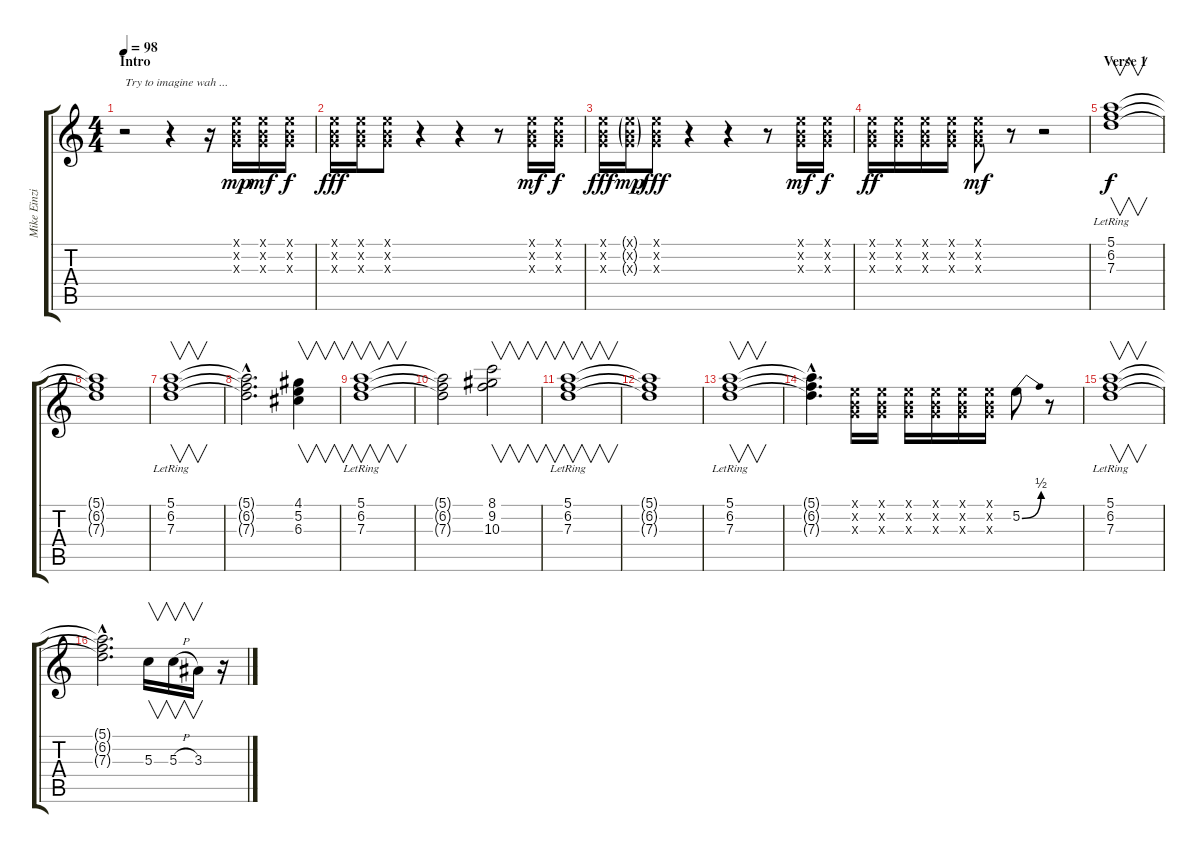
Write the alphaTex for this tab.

\track ("Mike Einziger - Guitar" "Mike Einzi") {instrument acousticguitarnylon}
\staff {score tabs}
\tuning (E4 B3 G3 D3 A2 E2) {hide}
\ts (4 4)
\section ("" "Intro")
\tempo 98
\clef g2
\ks c
r.2{txt "Try to imagine wah ..." dy mp instrument acousticguitarnylon} r.4 r.16 (0.1{x} 0.2{x} 0.3{x}).16 (0.1{x} 0.2{x} 0.3{x}).16{dy mf} (0.1{x} 0.2{x} 0.3{x}).16{dy f} |
(0.1{x} 0.2{x} 0.3{x}).16{dy fff} (0.1{x} 0.2{x} 0.3{x}).16 (0.1{x} 0.2{x} 0.3{x}).8 r.4 r.4 r.8 (0.1{x} 0.2{x} 0.3{x}).16{dy mf} (0.1{x} 0.2{x} 0.3{x}).16{dy f} |
(0.1{x} 0.2{x} 0.3{x}).16{dy fff} (0.1{g x} 0.2{g x} 0.3{g x}).16{dy mp} (0.1{x} 0.2{x} 0.3{x}).8{dy fff} r.4 r.4 r.8 (0.1{x} 0.2{x} 0.3{x}).16{dy mf} (0.1{x} 0.2{x} 0.3{x}).16{dy f} |
(0.1{x} 0.2{x} 0.3{x}).16{dy ff} (0.1{x} 0.2{x} 0.3{x}).16 (0.1{x} 0.2{x} 0.3{x}).16 (0.1{x} 0.2{x} 0.3{x}).16 (0.1{x} 0.2{x} 0.3{x}).8{dy mf} r.8 r.2 |
\section ("" "Verse 1")
(5.1{lr} 6.2{lr} 7.3).1{v dy f} |
(5.1{t} 6.2{t} 7.3{t}).1 |
(5.1{lr} 6.2{lr} 7.3).1{v} |
(5.1{hac t} 6.2{hac t} 7.3{hac t}).2{d} (4.1 5.2 6.3).4{v} |
(5.1{lr} 6.2{lr} 7.3).1{v} |
(5.1{t} 6.2{t} 7.3{t}).2 (8.1 9.2 10.3).2{v} |
(5.1{lr} 6.2{lr} 7.3).1{v} |
(5.1{t} 6.2{t} 7.3{t}).1 |
(5.1{lr} 6.2{lr} 7.3).1{v} |
(5.1{hac t} 6.2{hac t} 7.3{hac t}).4{d} (0.1{x} 0.2{x} 0.3{x}).16 (0.1{x} 0.2{x} 0.3{x}).16 (0.1{x} 0.2{x} 0.3{x}).16 (0.1{x} 0.2{x} 0.3{x}).16 (0.1{x} 0.2{x} 0.3{x}).16 (0.1{x} 0.2{x} 0.3{x}).16 5.2{be (bend 0 0 60 2)}.8 r.8 |
(5.1{lr} 6.2{lr} 7.3).1{v} |
(5.1{hac t} 6.2{hac t} 7.3{hac t}).2{d} 5.3.16{v} 5.3{h}.16{v} 3.3.16{v} r.16
